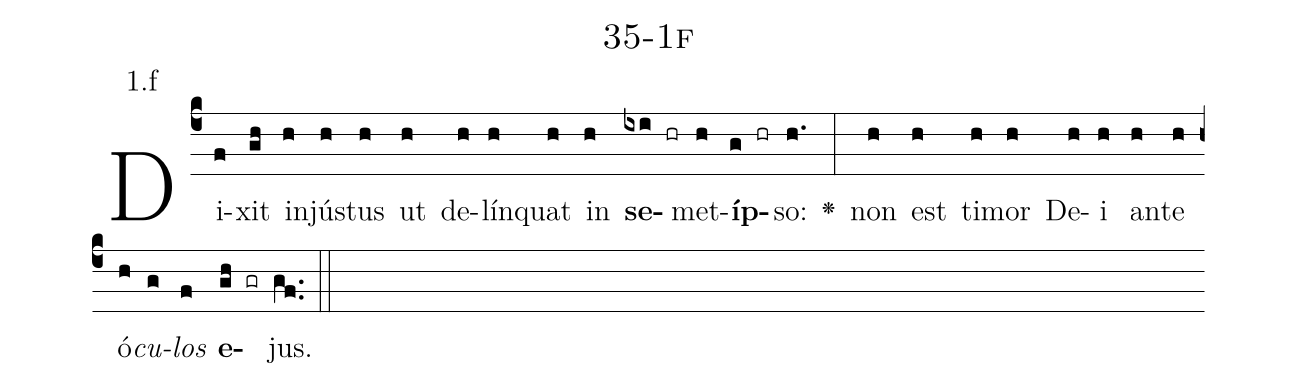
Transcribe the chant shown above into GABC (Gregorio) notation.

name: 35-1f;
annotation: 1.f;
%%
(c4)Di(f)xit(gh) in(h)jús(h)tus(h) ut(h) de(h)lín(h)quat(h) in(h) <b>se</b>(ixi hr)met(h)<b>íp</b>(g hr)so:(h.) <v>\greheightstar</v>(:) non(h) est(h) ti(h)mor(h) De(h)i(h) an(h)te(h) ó(h)<i>cu</i>(g)<i>los</i>(f) <b>e</b>(gh gr)jus.(gf..) (::)


%E(h) u(h) o(g) u(f) a(gh) e.(gf..) (::)
